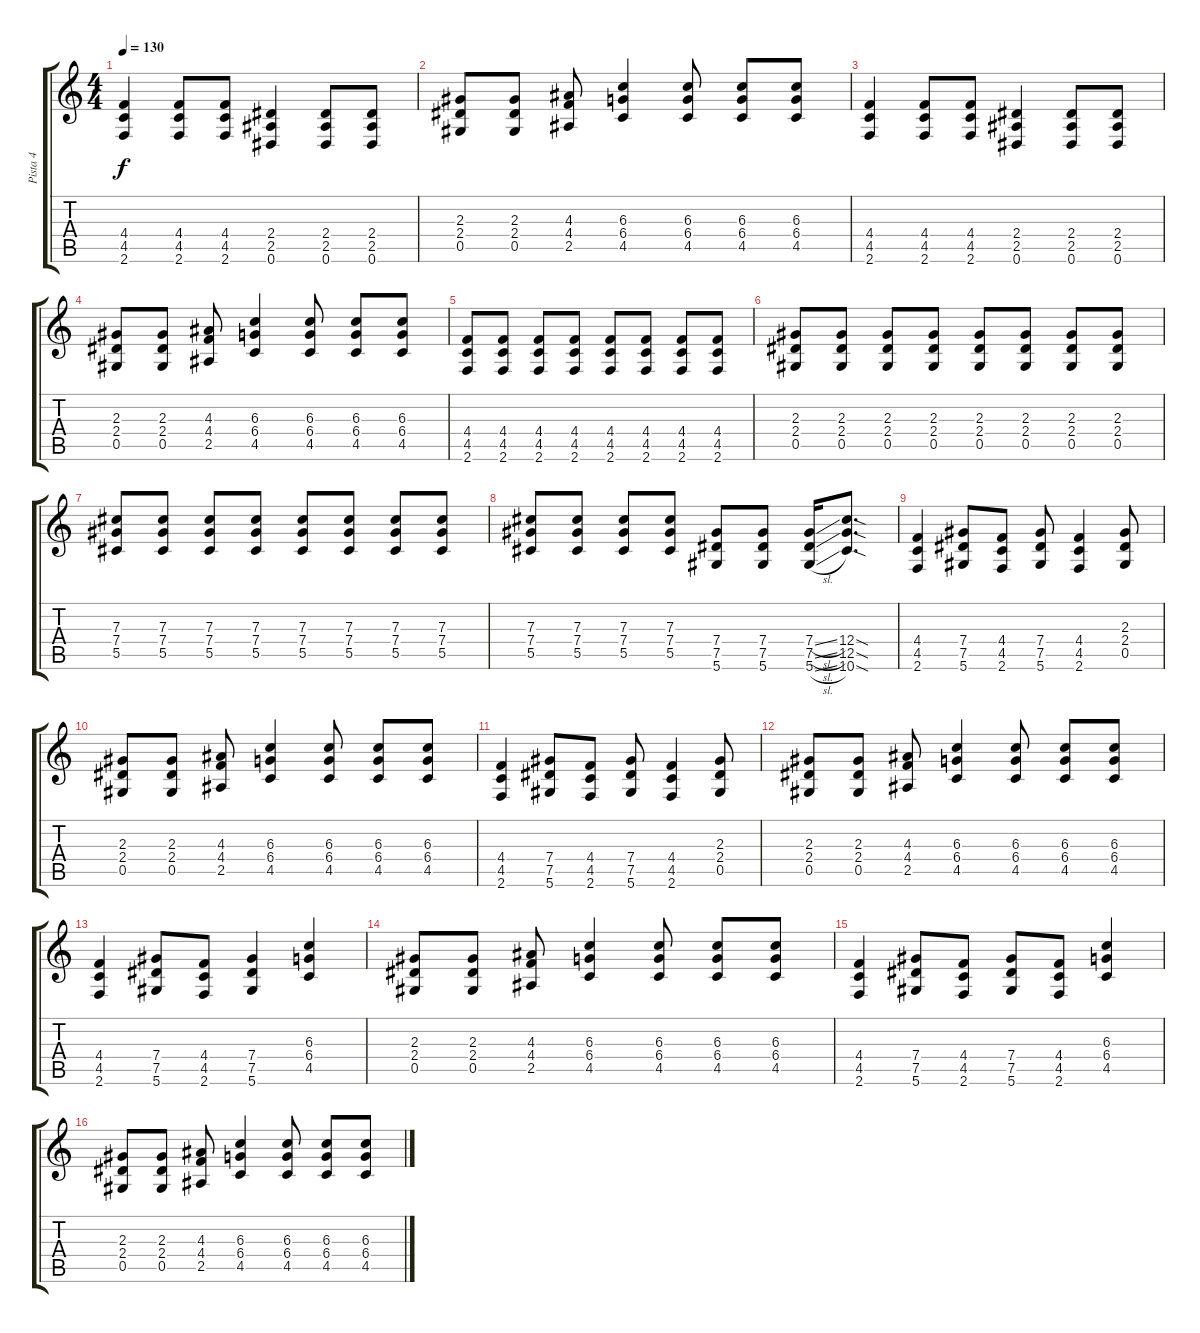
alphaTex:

\track ("Pista 4" "Pista 4") {instrument distortionguitar}
\staff {score tabs}
\tuning (Eb4 Bb3 Gb3 Db3 Ab2 Eb2) {hide}
\ts (4 4)
\tempo 130
\clef g2
\ks c
(4.4 4.5 2.6).4{dy f} (4.4 4.5 2.6).8 (4.4 4.5 2.6).8 (2.4 2.5 0.6).4 (2.4 2.5 0.6).8 (2.4 2.5 0.6).8 |
(2.3 2.4 0.5).8 (2.3 2.4 0.5).8 (4.3 4.4 2.5).8 (6.3 6.4 4.5).4 (6.3 6.4 4.5).8 (6.3 6.4 4.5).8 (6.3 6.4 4.5).8 |
(4.4 4.5 2.6).4 (4.4 4.5 2.6).8 (4.4 4.5 2.6).8 (2.4 2.5 0.6).4 (2.4 2.5 0.6).8 (2.4 2.5 0.6).8 |
(2.3 2.4 0.5).8 (2.3 2.4 0.5).8 (4.3 4.4 2.5).8 (6.3 6.4 4.5).4 (6.3 6.4 4.5).8 (6.3 6.4 4.5).8 (6.3 6.4 4.5).8 |
(4.4 4.5 2.6).8 (4.4 4.5 2.6).8 (4.4 4.5 2.6).8 (4.4 4.5 2.6).8 (4.4 4.5 2.6).8 (4.4 4.5 2.6).8 (4.4 4.5 2.6).8 (4.4 4.5 2.6).8 |
(2.3 2.4 0.5).8 (2.3 2.4 0.5).8 (2.3 2.4 0.5).8 (2.3 2.4 0.5).8 (2.3 2.4 0.5).8 (2.3 2.4 0.5).8 (2.3 2.4 0.5).8 (2.3 2.4 0.5).8 |
(7.3 7.4 5.5).8 (7.3 7.4 5.5).8 (7.3 7.4 5.5).8 (7.3 7.4 5.5).8 (7.3 7.4 5.5).8 (7.3 7.4 5.5).8 (7.3 7.4 5.5).8 (7.3 7.4 5.5).8 |
(7.3 7.4 5.5).8 (7.3 7.4 5.5).8 (7.3 7.4 5.5).8 (7.3 7.4 5.5).8 (7.4 7.5 5.6).8 (7.4 7.5 5.6).8 (7.4{sl} 7.5{sl} 5.6{sl}).16 (12.4{sod} 12.5{sod} 10.6{sod}).8{d} |
(4.4 4.5 2.6).4 (7.4 7.5 5.6).8 (4.4 4.5 2.6).8 (7.4 7.5 5.6).8 (4.4 4.5 2.6).4 (2.3 2.4 0.5).8 |
(2.3 2.4 0.5).8 (2.3 2.4 0.5).8 (4.3 4.4 2.5).8 (6.3 6.4 4.5).4 (6.3 6.4 4.5).8 (6.3 6.4 4.5).8 (6.3 6.4 4.5).8 |
(4.4 4.5 2.6).4 (7.4 7.5 5.6).8 (4.4 4.5 2.6).8 (7.4 7.5 5.6).8 (4.4 4.5 2.6).4 (2.3 2.4 0.5).8 |
(2.3 2.4 0.5).8 (2.3 2.4 0.5).8 (4.3 4.4 2.5).8 (6.3 6.4 4.5).4 (6.3 6.4 4.5).8 (6.3 6.4 4.5).8 (6.3 6.4 4.5).8 |
(4.4 4.5 2.6).4 (7.4 7.5 5.6).8 (4.4 4.5 2.6).8 (7.4 7.5 5.6).4 (6.3 6.4 4.5).4 |
(2.3 2.4 0.5).8 (2.3 2.4 0.5).8 (4.3 4.4 2.5).8 (6.3 6.4 4.5).4 (6.3 6.4 4.5).8 (6.3 6.4 4.5).8 (6.3 6.4 4.5).8 |
(4.4 4.5 2.6).4 (7.4 7.5 5.6).8 (4.4 4.5 2.6).8 (7.4 7.5 5.6).8 (4.4 4.5 2.6).8 (6.3 6.4 4.5).4 |
(2.3 2.4 0.5).8 (2.3 2.4 0.5).8 (4.3 4.4 2.5).8 (6.3 6.4 4.5).4 (6.3 6.4 4.5).8 (6.3 6.4 4.5).8 (6.3 6.4 4.5).8
